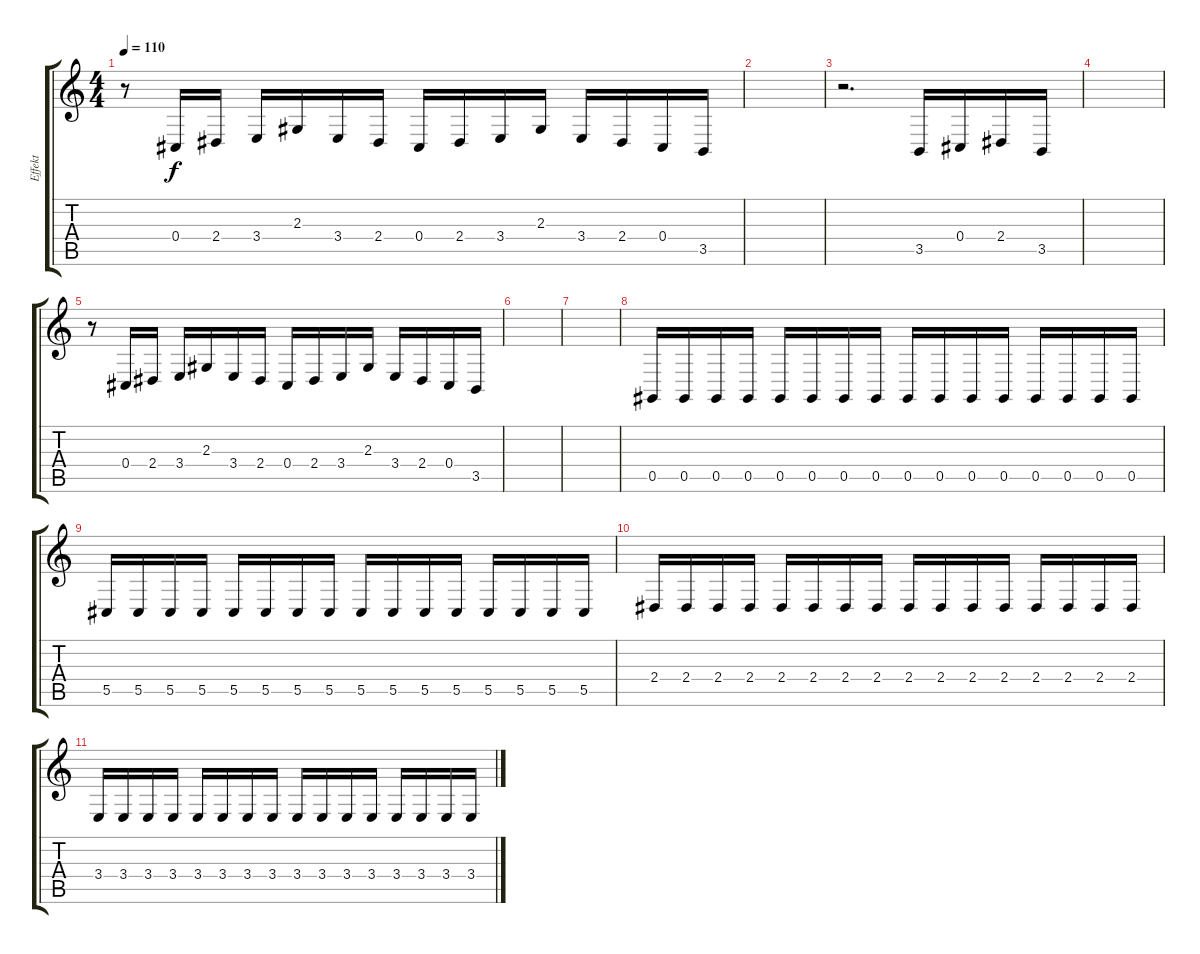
\track ("Effekt" "Effekt") {instrument lead2sawtooth}
\staff {score tabs}
\tuning (Eb4 Bb3 Gb3 Db3 Ab2 Eb2) {hide}
\ts (4 4)
\tempo 110
\clef g2
\ks c
r.8{dy f} 0.4.16 2.4.16 3.4.16 2.3.16 3.4.16 2.4.16 0.4.16 2.4.16 3.4.16 2.3.16 3.4.16 2.4.16 0.4.16 3.5.16 |
|
r.2{d} 3.5.16 0.4.16 2.4.16 3.5.16 |
|
r.8 0.4.16 2.4.16 3.4.16 2.3.16 3.4.16 2.4.16 0.4.16 2.4.16 3.4.16 2.3.16 3.4.16 2.4.16 0.4.16 3.5.16 |
|
|
0.5.16{volume 13 instrument synthbass1} 0.5.16 0.5.16 0.5.16 0.5.16 0.5.16 0.5.16 0.5.16 0.5.16 0.5.16 0.5.16 0.5.16 0.5.16 0.5.16 0.5.16 0.5.16 |
5.5.16{volume 13 instrument synthbass1} 5.5.16 5.5.16 5.5.16 5.5.16 5.5.16 5.5.16 5.5.16 5.5.16 5.5.16 5.5.16 5.5.16 5.5.16 5.5.16 5.5.16 5.5.16 |
2.4.16{volume 13 instrument synthbass1} 2.4.16 2.4.16 2.4.16 2.4.16 2.4.16 2.4.16 2.4.16 2.4.16 2.4.16 2.4.16 2.4.16 2.4.16 2.4.16 2.4.16 2.4.16 |
3.4.16{volume 13 instrument synthbass1} 3.4.16 3.4.16 3.4.16 3.4.16 3.4.16 3.4.16 3.4.16 3.4.16 3.4.16 3.4.16 3.4.16 3.4.16 3.4.16 3.4.16 3.4.16
